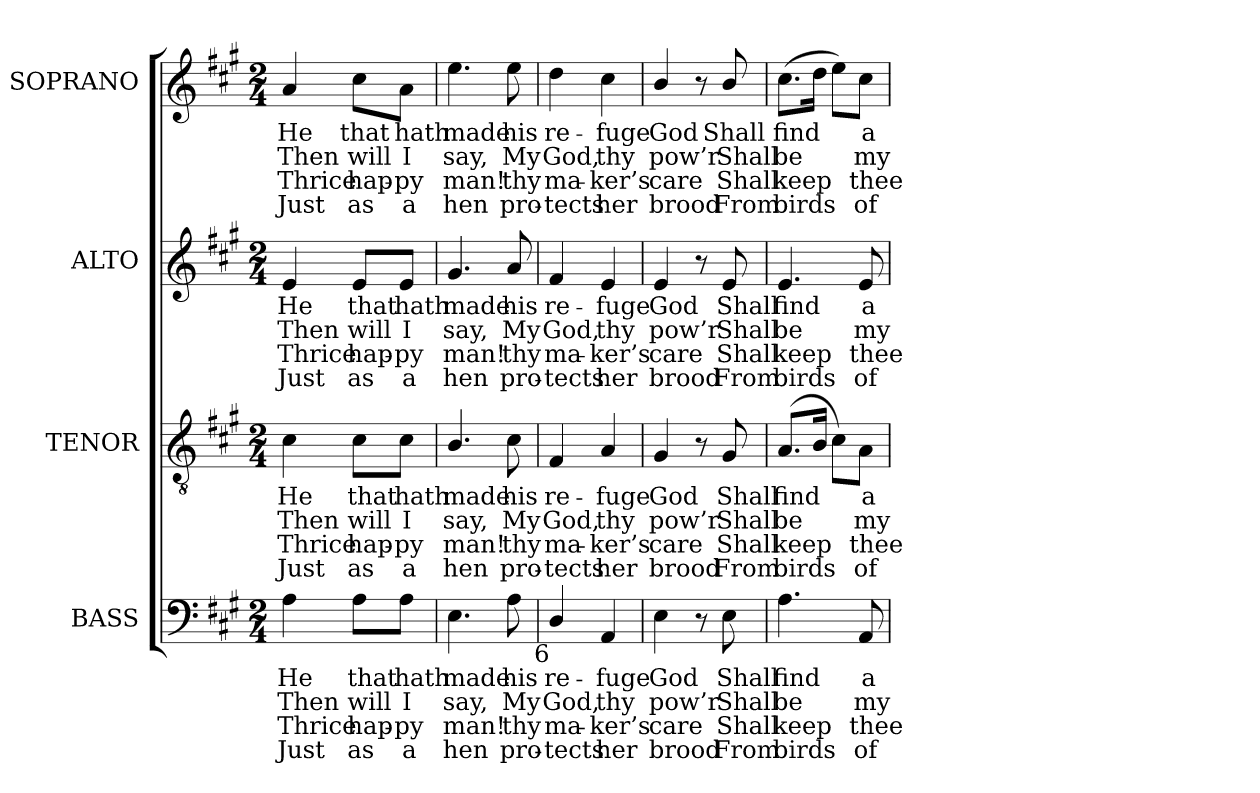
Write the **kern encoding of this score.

**kern	**text	**text	**text	**text	**kern	**text	**text	**text	**text	**kern	**text	**text	**text	**text	**kern	**text	**text	**text	**text
*part4	*part4	*part4	*part4	*part4	*part3	*part3	*part3	*part3	*part3	*part2	*part2	*part2	*part2	*part2	*part1	*part1	*part1	*part1	*part1
*staff4	*staff4	*staff4	*staff4	*staff4	*staff3	*staff3	*staff3	*staff3	*staff3	*staff2	*staff2	*staff2	*staff2	*staff2	*staff1	*staff1	*staff1	*staff1	*staff1
*I"BASS	*	*	*	*	*I"TENOR	*	*	*	*	*I"ALTO	*	*	*	*	*I"SOPRANO	*	*	*	*
*I'B.	*	*	*	*	*I'T.	*	*	*	*	*I'A.	*	*	*	*	*I'S.	*	*	*	*
!!LO:PB:g=z
*clefF4	*	*	*	*	*clefGv2	*	*	*	*	*clefG2	*	*	*	*	*clefG2	*	*	*	*
*	*	*	*	*	*ITrd7c12	*	*	*	*	*	*	*	*	*	*	*	*	*	*
*k[f#c#g#]	*	*	*	*	*k[f#c#g#]	*	*	*	*	*k[f#c#g#]	*	*	*	*	*k[f#c#g#]	*	*	*	*
*A:	*	*	*	*	*A:	*	*	*	*	*A:	*	*	*	*	*A:	*	*	*	*
*M2/4	*	*	*	*	*M2/4	*	*	*	*	*M2/4	*	*	*	*	*M2/4	*	*	*	*
=1	=1	=1	=1	=1	=1	=1	=1	=1	=1	=1	=1	=1	=1	=1	=1	=1	=1	=1	=1
!	!LO:LY:b:color=#000000	!LO:LY:b:color=#000000	!LO:LY:b:color=#000000	!LO:LY:b:color=#000000	!	!	!	!	!	!	!	!	!	!	!	!	!	!	!
!	!	!	!	!	!	!LO:LY:b:color=#000000	!LO:LY:b:color=#000000	!LO:LY:b:color=#000000	!LO:LY:b:color=#000000	!	!	!	!	!	!	!	!	!	!
!	!	!	!	!	!	!	!	!	!	!	!LO:LY:b:color=#000000	!LO:LY:b:color=#000000	!LO:LY:b:color=#000000	!LO:LY:b:color=#000000	!	!	!	!	!
!	!	!	!	!	!	!	!	!	!	!	!	!	!	!	!	!LO:LY:b:color=#000000	!LO:LY:b:color=#000000	!LO:LY:b:color=#000000	!LO:LY:b:color=#000000
4Ai\	He	Then	Thrice	Just	4C#i\	He	Then	Thrice	Just	4ei/	He	Then	Thrice	Just	4ai/	He	Then	Thrice	Just
!	!LO:LY:b:color=#000000	!LO:LY:b:color=#000000	!LO:LY:b:color=#000000	!LO:LY:b:color=#000000	!	!	!	!	!	!	!	!	!	!	!	!	!	!	!
!	!	!	!	!	!	!LO:LY:b:color=#000000	!LO:LY:b:color=#000000	!LO:LY:b:color=#000000	!LO:LY:b:color=#000000	!	!	!	!	!	!	!	!	!	!
!	!	!	!	!	!	!	!	!	!	!	!LO:LY:b:color=#000000	!LO:LY:b:color=#000000	!LO:LY:b:color=#000000	!LO:LY:b:color=#000000	!	!	!	!	!
!	!	!	!	!	!	!	!	!	!	!	!	!	!	!	!	!LO:LY:b:color=#000000	!LO:LY:b:color=#000000	!LO:LY:b:color=#000000	!LO:LY:b:color=#000000
8Ai\L	that	will	hap-	-as	8C#i\L	that	will	hap-	-as	8ei/L	that	will	hap-	-as	8cc#i\L	that	will	hap-	-as
!	!LO:LY:b:color=#000000	!LO:LY:b:color=#000000	!LO:LY:b:color=#000000	!LO:LY:b:color=#000000	!	!	!	!	!	!	!	!	!	!	!	!	!	!	!
!	!	!	!	!	!	!LO:LY:b:color=#000000	!LO:LY:b:color=#000000	!LO:LY:b:color=#000000	!LO:LY:b:color=#000000	!	!	!	!	!	!	!	!	!	!
!	!	!	!	!	!	!	!	!	!	!	!LO:LY:b:color=#000000	!LO:LY:b:color=#000000	!LO:LY:b:color=#000000	!LO:LY:b:color=#000000	!	!	!	!	!
!	!	!	!	!	!	!	!	!	!	!	!	!	!	!	!	!LO:LY:b:color=#000000	!LO:LY:b:color=#000000	!LO:LY:b:color=#000000	!LO:LY:b:color=#000000
8Ai\J	hath	I	py	a	8C#i\J	hath	I	py	a	8ei/J	hath	I	py	a	8ai\J	hath	I	py	a
=2	=2	=2	=2	=2	=2	=2	=2	=2	=2	=2	=2	=2	=2	=2	=2	=2	=2	=2	=2
!	!LO:LY:b:color=#000000	!LO:LY:b:color=#000000	!LO:LY:b:color=#000000	!LO:LY:b:color=#000000	!	!	!	!	!	!	!	!	!	!	!	!	!	!	!
!	!	!	!	!	!	!LO:LY:b:color=#000000	!LO:LY:b:color=#000000	!LO:LY:b:color=#000000	!LO:LY:b:color=#000000	!	!	!	!	!	!	!	!	!	!
!	!	!	!	!	!	!	!	!	!	!	!LO:LY:b:color=#000000	!LO:LY:b:color=#000000	!LO:LY:b:color=#000000	!LO:LY:b:color=#000000	!	!	!	!	!
!	!	!	!	!	!	!	!	!	!	!	!	!	!	!	!	!LO:LY:b:color=#000000	!LO:LY:b:color=#000000	!LO:LY:b:color=#000000	!LO:LY:b:color=#000000
4.Ei\	made	say,	man!	hen	4.BBi/	made	say,	man!	hen	4.g#i/	made	say,	man!	hen	4.eei\	made	say,	man!	hen
!	!LO:LY:b:color=#000000	!LO:LY:b:color=#000000	!LO:LY:b:color=#000000	!LO:LY:b:color=#000000	!	!	!	!	!	!	!	!	!	!	!	!	!	!	!
!	!	!	!	!	!	!LO:LY:b:color=#000000	!LO:LY:b:color=#000000	!LO:LY:b:color=#000000	!LO:LY:b:color=#000000	!	!	!	!	!	!	!	!	!	!
!	!	!	!	!	!	!	!	!	!	!	!LO:LY:b:color=#000000	!LO:LY:b:color=#000000	!LO:LY:b:color=#000000	!LO:LY:b:color=#000000	!	!	!	!	!
!	!	!	!	!	!	!	!	!	!	!	!	!	!	!	!	!LO:LY:b:color=#000000	!LO:LY:b:color=#000000	!LO:LY:b:color=#000000	!LO:LY:b:color=#000000
8Ai\	his	My	thy	pro-	8C#i\	his	My	thy	pro-	8ai/	his	My	thy	pro-	8eei\	his	My	thy	pro-
=3	=3	=3	=3	=3	=3	=3	=3	=3	=3	=3	=3	=3	=3	=3	=3	=3	=3	=3	=3
!	!LO:LY:b:color=#000000	!LO:LY:b:color=#000000	!LO:LY:b:color=#000000	!LO:LY:b:color=#000000	!	!	!	!	!	!	!	!	!	!	!	!	!	!	!
!	!	!	!	!	!	!LO:LY:b:color=#000000	!LO:LY:b:color=#000000	!LO:LY:b:color=#000000	!LO:LY:b:color=#000000	!	!	!	!	!	!	!	!	!	!
!	!	!	!	!	!	!	!	!	!	!	!LO:LY:b:color=#000000	!LO:LY:b:color=#000000	!LO:LY:b:color=#000000	!LO:LY:b:color=#000000	!	!	!	!	!
!LO:TX:b:rj:t=6	!	!	!	!	!	!	!	!	!	!	!	!	!	!	!	!	!	!	!
!	!	!	!	!	!	!	!	!	!	!	!	!	!	!	!	!LO:LY:b:color=#000000	!LO:LY:b:color=#000000	!LO:LY:b:color=#000000	!LO:LY:b:color=#000000
4Di/	re-	God,	-ma-	-tects	4FF#i/	re-	God,	-ma-	-tects	4f#i/	re-	God,	-ma-	-tects	4ddi\	re-	God,	-ma-	-tects
!	!LO:LY:b:color=#000000	!LO:LY:b:color=#000000	!LO:LY:b:color=#000000	!LO:LY:b:color=#000000	!	!	!	!	!	!	!	!	!	!	!	!	!	!	!
!	!	!	!	!	!	!LO:LY:b:color=#000000	!LO:LY:b:color=#000000	!LO:LY:b:color=#000000	!LO:LY:b:color=#000000	!	!	!	!	!	!	!	!	!	!
!	!	!	!	!	!	!	!	!	!	!	!LO:LY:b:color=#000000	!LO:LY:b:color=#000000	!LO:LY:b:color=#000000	!LO:LY:b:color=#000000	!	!	!	!	!
!	!	!	!	!	!	!	!	!	!	!	!	!	!	!	!	!LO:LY:b:color=#000000	!LO:LY:b:color=#000000	!LO:LY:b:color=#000000	!LO:LY:b:color=#000000
4AAi/	-fuge	thy	ker’s	her	4AAi/	-fuge	thy	ker’s	her	4ei/	-fuge	thy	ker’s	her	4cc#i\	-fuge	thy	ker’s	her
=4	=4	=4	=4	=4	=4	=4	=4	=4	=4	=4	=4	=4	=4	=4	=4	=4	=4	=4	=4
!	!LO:LY:b:color=#000000	!LO:LY:b:color=#000000	!LO:LY:b:color=#000000	!LO:LY:b:color=#000000	!	!	!	!	!	!	!	!	!	!	!	!	!	!	!
!	!	!	!	!	!	!LO:LY:b:color=#000000	!LO:LY:b:color=#000000	!LO:LY:b:color=#000000	!LO:LY:b:color=#000000	!	!	!	!	!	!	!	!	!	!
!	!	!	!	!	!	!	!	!	!	!	!LO:LY:b:color=#000000	!LO:LY:b:color=#000000	!LO:LY:b:color=#000000	!LO:LY:b:color=#000000	!	!	!	!	!
!	!	!	!	!	!	!	!	!	!	!	!	!	!	!	!	!LO:LY:b:color=#000000	!LO:LY:b:color=#000000	!LO:LY:b:color=#000000	!LO:LY:b:color=#000000
4Ei\	God	pow’r	care	brood	4GG#i/	God	pow’r	care	brood	4ei/	God	pow’r	care	brood	4bi/	God	pow’r	care	brood
8r	.	.	.	.	8r	.	.	.	.	8r	.	.	.	.	8r	.	.	.	.
!	!LO:LY:b:color=#000000	!LO:LY:b:color=#000000	!LO:LY:b:color=#000000	!LO:LY:b:color=#000000	!	!	!	!	!	!	!	!	!	!	!	!	!	!	!
!	!	!	!	!	!	!LO:LY:b:color=#000000	!LO:LY:b:color=#000000	!LO:LY:b:color=#000000	!LO:LY:b:color=#000000	!	!	!	!	!	!	!	!	!	!
!	!	!	!	!	!	!	!	!	!	!	!LO:LY:b:color=#000000	!LO:LY:b:color=#000000	!LO:LY:b:color=#000000	!LO:LY:b:color=#000000	!	!	!	!	!
!	!	!	!	!	!	!	!	!	!	!	!	!	!	!	!	!LO:LY:b:color=#000000	!LO:LY:b:color=#000000	!LO:LY:b:color=#000000	!LO:LY:b:color=#000000
8Ei\	Shall	Shall	Shall	From	8GG#i/	Shall	Shall	Shall	From	8ei/	Shall	Shall	Shall	From	8bi/	Shall	Shall	Shall	From
=5	=5	=5	=5	=5	=5	=5	=5	=5	=5	=5	=5	=5	=5	=5	=5	=5	=5	=5	=5
!	!LO:LY:b:color=#000000	!LO:LY:b:color=#000000	!LO:LY:b:color=#000000	!LO:LY:b:color=#000000	!	!	!	!	!	!	!	!	!	!	!	!	!	!	!
!	!	!	!	!	!	!LO:LY:b:color=#000000	!LO:LY:b:color=#000000	!LO:LY:b:color=#000000	!LO:LY:b:color=#000000	!	!	!	!	!	!	!	!	!	!
!	!	!	!	!	!	!	!	!	!	!	!LO:LY:b:color=#000000	!LO:LY:b:color=#000000	!LO:LY:b:color=#000000	!LO:LY:b:color=#000000	!	!	!	!	!
!	!	!	!	!	!	!	!	!	!	!	!	!	!	!	!	!LO:LY:b:color=#000000	!LO:LY:b:color=#000000	!LO:LY:b:color=#000000	!LO:LY:b:color=#000000
4.Ai\	find	be	keep	birds	(8.AAi/L	find	be	keep	birds	4.ei/	find	be	keep	birds	(8.cc#i\L	find	be	keep	birds
.	.	.	.	.	16BBi/Jk	.	.	.	.	.	.	.	.	.	16ddi\Jk	.	.	.	.
.	.	.	.	.	8C#i\L)	.	.	.	.	.	.	.	.	.	8eei\L)	.	.	.	.
!	!LO:LY:b:color=#000000	!LO:LY:b:color=#000000	!LO:LY:b:color=#000000	!LO:LY:b:color=#000000	!	!	!	!	!	!	!	!	!	!	!	!	!	!	!
!	!	!	!	!	!	!LO:LY:b:color=#000000	!LO:LY:b:color=#000000	!LO:LY:b:color=#000000	!LO:LY:b:color=#000000	!	!	!	!	!	!	!	!	!	!
!	!	!	!	!	!	!	!	!	!	!	!LO:LY:b:color=#000000	!LO:LY:b:color=#000000	!LO:LY:b:color=#000000	!LO:LY:b:color=#000000	!	!	!	!	!
!	!	!	!	!	!	!	!	!	!	!	!	!	!	!	!	!LO:LY:b:color=#000000	!LO:LY:b:color=#000000	!LO:LY:b:color=#000000	!LO:LY:b:color=#000000
8AAi/	a	my	thee	of	8AAi\J	a	my	thee	of	8ei/	a	my	thee	of	8cc#i\J	a	my	thee	of
=	=	=	=	=	=	=	=	=	=	=	=	=	=	=	=	=	=	=	=
*-	*-	*-	*-	*-	*-	*-	*-	*-	*-	*-	*-	*-	*-	*-	*-	*-	*-	*-	*-
